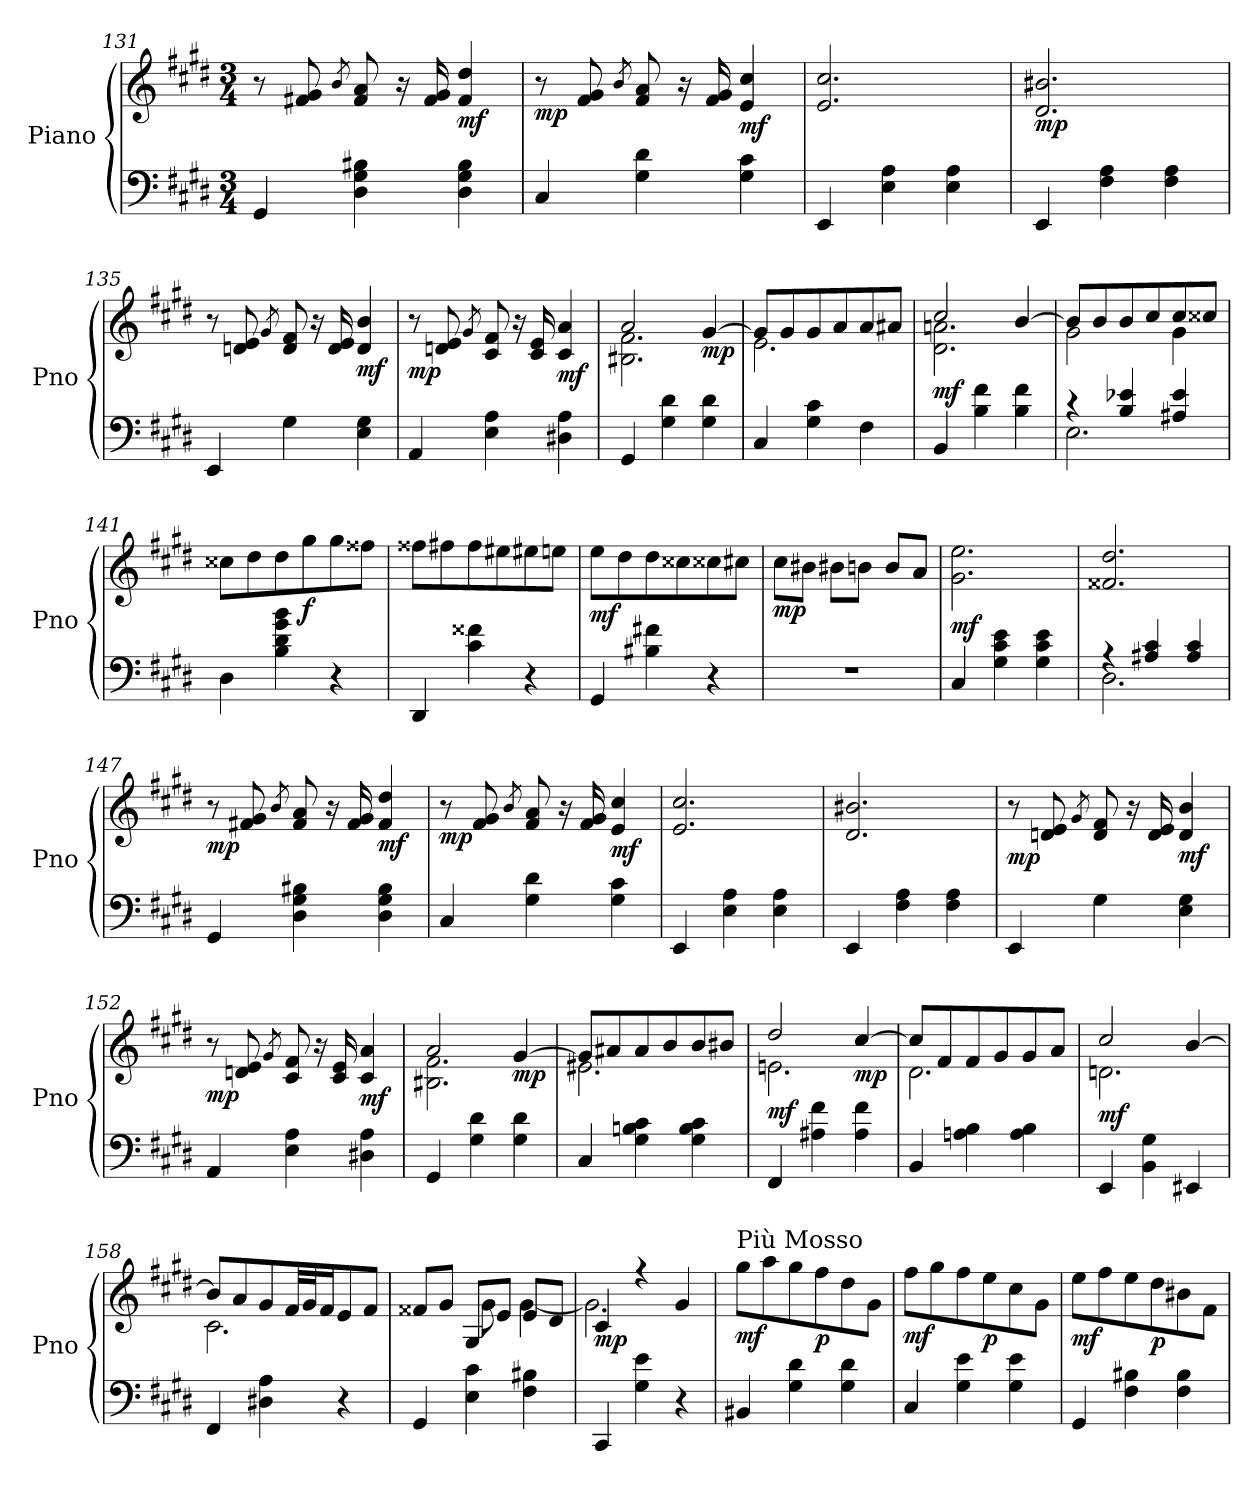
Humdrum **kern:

**kern	**kern	**dynam
*part1	*part1	*part1
*staff2	*staff1	*staff1/2
*I"Piano	*	*
*I'Pno	*	*
*clefF4	*clefG2	*
*k[f#c#g#d#]	*k[f#c#g#d#]	*
*E:	*E:	*
*M3/4	*M3/4	*
=131	=131	=131
4GG#/	8r	.
.	8f#X/ 8g#/	.
.	8qb/	.
4D#\ 4G#\ 4B#X\	8f#/ 8a/	.
.	16r	.
.	16f#/ 16g#/	.
!	!	!LO:DY:b
4D#\ 4G#\ 4B#\	4f#/ 4dd#/	mf
!!LO:PB:g=z
=132	=132	=132
!	!	!LO:DY:b
4C#/	8r	mp
.	8f#/ 8g#/	.
.	8qb/	.
4G#\ 4d#\	8f#/ 8a/	.
.	16r	.
.	16f#/ 16g#/	.
!	!	!LO:DY:b
4G#\ 4c#\	4e/ 4cc#/	mf
=133	=133	=133
4EE/	2.e/ 2.cc#/	.
4E\ 4A\	.	.
4E\ 4A\	.	.
=134	=134	=134
!	!	!LO:DY:b
4EE/	2.d#/ 2.b#X/	mp
4F#\ 4A\	.	.
4F#\ 4A\	.	.
=135	=135	=135
4EE/	8r	.
.	8dn/ 8e/	.
.	8qg#/	.
4G#\	8d/ 8f#/	.
.	16r	.
.	16d/ 16e/	.
!	!	!LO:DY:b
4E\ 4G#\	4d/ 4b/	mf
=136	=136	=136
!	!	!LO:DY:b
4AA/	8r	mp
.	8dn/ 8e/	.
.	8qg#/	.
4E\ 4A\	8c#/ 8f#/	.
.	16r	.
.	16c#/ 16e/	.
!	!	!LO:DY:b
4D#X\ 4A\	4c#/ 4a/	mf
=137	=137	=137
*	*^	*
4GG#/	2a/	2.B#X\ 2.f#\	.
4G#\ 4d#\	.	.	.
!	!	!	!LO:DY:b
4G#\ 4d#\	[4g#/	.	mp
!!LO:LB:g=z	!!
=138	=138	=138	=138
4C#/	8g#/L]	2.e\	.
.	8g#/	.	.
4G#\ 4c#\	8g#/	.	.
.	8a/	.	.
4F#\	8a/	.	.
.	8a#X/J	.	.
=139	=139	=139	=139
!	!	!	!LO:DY:a=2
4BB/	2cc#/	2.d#\ 2.an\	mf
4B\ 4f#\	.	.	.
4B\ 4f#\	[4b/	.	.
=140	=140	=140	=140
*^	*	*	*
4rc	2.E\	8b/L]	2g#\	.
.	.	8b/	.	.
4B/ 4e-X/	.	8b/	.	.
.	.	8cc#/	.	.
4A#X/ 4e-/	.	8cc#/	4g#\	.
.	.	8cc##X/J	.	.
*v	*v	*	*	*
*	*v	*v	*
=141	=141	=141
4D#\	8cc##X\L	.
.	8dd#\	.
4B\ 4d#\ 4g#\ 4b\	8dd#\	.
!	!	!LO:DY:b
.	8gg#\	f
4r	8gg#\	.
.	8ff##X\J	.
=142	=142	=142
4DD#/	8ff##X\L	.
.	8ff#X\	.
4c#\ 4f##X\	8ff#\	.
.	8ee#X\	.
4r	8ee#X\	.
.	8een\J	.
=143	=143	=143
!	!	!LO:DY:b
4GG#/	8ee\L	mf
.	8dd#\	.
4B#X\ 4f#X\	8dd#\	.
.	8cc##X\	.
4r	8cc##X\	.
.	8cc#X\J	.
!!LO:LB:g=z
=144	=144	=144
!	!	!LO:DY:b
2.r	8cc#\L	mp
.	8b#X\J	.
.	8b#X\L	.
.	8bn\J	.
.	8b/L	.
.	8a/J	.
=145	=145	=145
!	!	!LO:DY:b
4C#/	2.g#\ 2.ee\	mf
4G#\ 4c#\ 4e\	.	.
4G#\ 4c#\ 4e\	.	.
=146	=146	=146
*^	*	*
4rA	2.D#\	2.f##X/ 2.dd#/	.
4A#X/ 4c#/	.	.	.
4A#/ 4c#/	.	.	.
*v	*v	*	*
=147	=147	=147
!	!	!LO:DY:b
4GG#/	8r	mp
.	8f#X/ 8g#/	.
.	8qb/	.
4D#\ 4G#\ 4B#X\	8f#/ 8a/	.
.	16r	.
.	16f#/ 16g#/	.
!	!	!LO:DY:b
4D#\ 4G#\ 4B#\	4f#/ 4dd#/	mf
=148	=148	=148
!	!	!LO:DY:b
4C#/	8r	mp
.	8f#/ 8g#/	.
.	8qb/	.
4G#\ 4d#\	8f#/ 8a/	.
.	16r	.
.	16f#/ 16g#/	.
!	!	!LO:DY:b
4G#\ 4c#\	4e/ 4cc#/	mf
=149	=149	=149
4EE/	2.e/ 2.cc#/	.
4E\ 4A\	.	.
4E\ 4A\	.	.
=150	=150	=150
4EE/	2.d#/ 2.b#X/	.
4F#\ 4A\	.	.
4F#\ 4A\	.	.
!!LO:LB:g=z
=151	=151	=151
!	!	!LO:DY:b
4EE/	8r	mp
.	8dn/ 8e/	.
.	8qg#/	.
4G#\	8d/ 8f#/	.
.	16r	.
.	16d/ 16e/	.
!	!	!LO:DY:b
4E\ 4G#\	4d/ 4b/	mf
=152	=152	=152
!	!	!LO:DY:b
4AA/	8r	mp
.	8dn/ 8e/	.
.	8qg#/	.
4E\ 4A\	8c#/ 8f#/	.
.	16r	.
.	16c#/ 16e/	.
!	!	!LO:DY:b
4D#X\ 4A\	4c#/ 4a/	mf
=153	=153	=153
*	*^	*
4GG#/	2a/	2.B#X\ 2.f#\	.
4G#\ 4d#\	.	.	.
!	!	!	!LO:DY:b
4G#\ 4d#\	[4g#/	.	mp
=154	=154	=154	=154
4C#/	8g#/L]	2.e#X\	.
.	8a#X/	.	.
4G#\ 4Bn\ 4c#\	8a#/	.	.
.	8b/	.	.
4G#\ 4B\ 4c#\	8b/	.	.
.	8b#X/J	.	.
=155	=155	=155	=155
!	!	!	!LO:DY:b
4FF#/	2dd#/	2.en\	mf
4A#X\ 4f#\	.	.	.
!	!	!	!LO:DY:b
4A#\ 4f#\	[4cc#/	.	mp
=156	=156	=156	=156
4BB/	8cc#/L]	2.d#\	.
.	8f#/	.	.
4An\ 4B\	8f#/	.	.
.	8g#/	.	.
4A\ 4B\	8g#/	.	.
.	8a/J	.	.
!!LO:LB:g=z	!!
=157	=157	=157	=157
!	!	!	!LO:DY:b
4EE/	2cc#/	2.dn\	mf
4BB\ 4G#\	.	.	.
4EE#X/	[4b/	.	.
=158	=158	=158	=158
4FF#/	8b/L]	2.c#\	.
.	8a/	.	.
4D#X\ 4A\	8g#/	.	.
.	32f#/LL	.	.
.	32g#/J	.	.
.	16f#/J	.	.
4r	8e/	.	.
.	8f#/J	.	.
=159	=159	=159	=159
4GG#/	8f##X/L	4ryy	.
.	8g#/J	.	.
4E\ 4c#\	8G#/L	8ryy	.
.	8e/J	8g#\	.
4F#\ 4B#X\	8e/L	[4g#\	.
.	8d#/J	.	.
=160	=160	=160	=160
!	!	!	!LO:DY:b
4CC#/	4c#/	2.g#\]	mp
4G#\ 4e\	4r	.	.
4r	4g#/	.	.
*	*v	*v	*
=161	=161	=161
!	!LO:TX:a:t=Più Mosso	!
!	!	!LO:DY:b
4BB#X/	8gg#\L	mf
.	8aa\	.
4G#\ 4d#\	8gg#\	.
!	!	!LO:DY:b
.	8ff#\	p
4G#\ 4d#\	8dd#\	.
.	8g#\J	.
=162	=162	=162
!	!	!LO:DY:b
4C#/	8ff#\L	mf
.	8gg#\	.
4G#\ 4e\	8ff#\	.
!	!	!LO:DY:b
.	8ee\	p
4G#\ 4e\	8cc#\	.
.	8g#\J	.
=163	=163	=163
!	!	!LO:DY:b
4GG#/	8ee\L	mf
.	8ff#\	.
4F#\ 4B#X\	8ee\	.
!	!	!LO:DY:b
.	8dd#\	p
4F#\ 4B#\	8b#X\	.
.	8f#\J	.
=	=	=
*-	*-	*-
